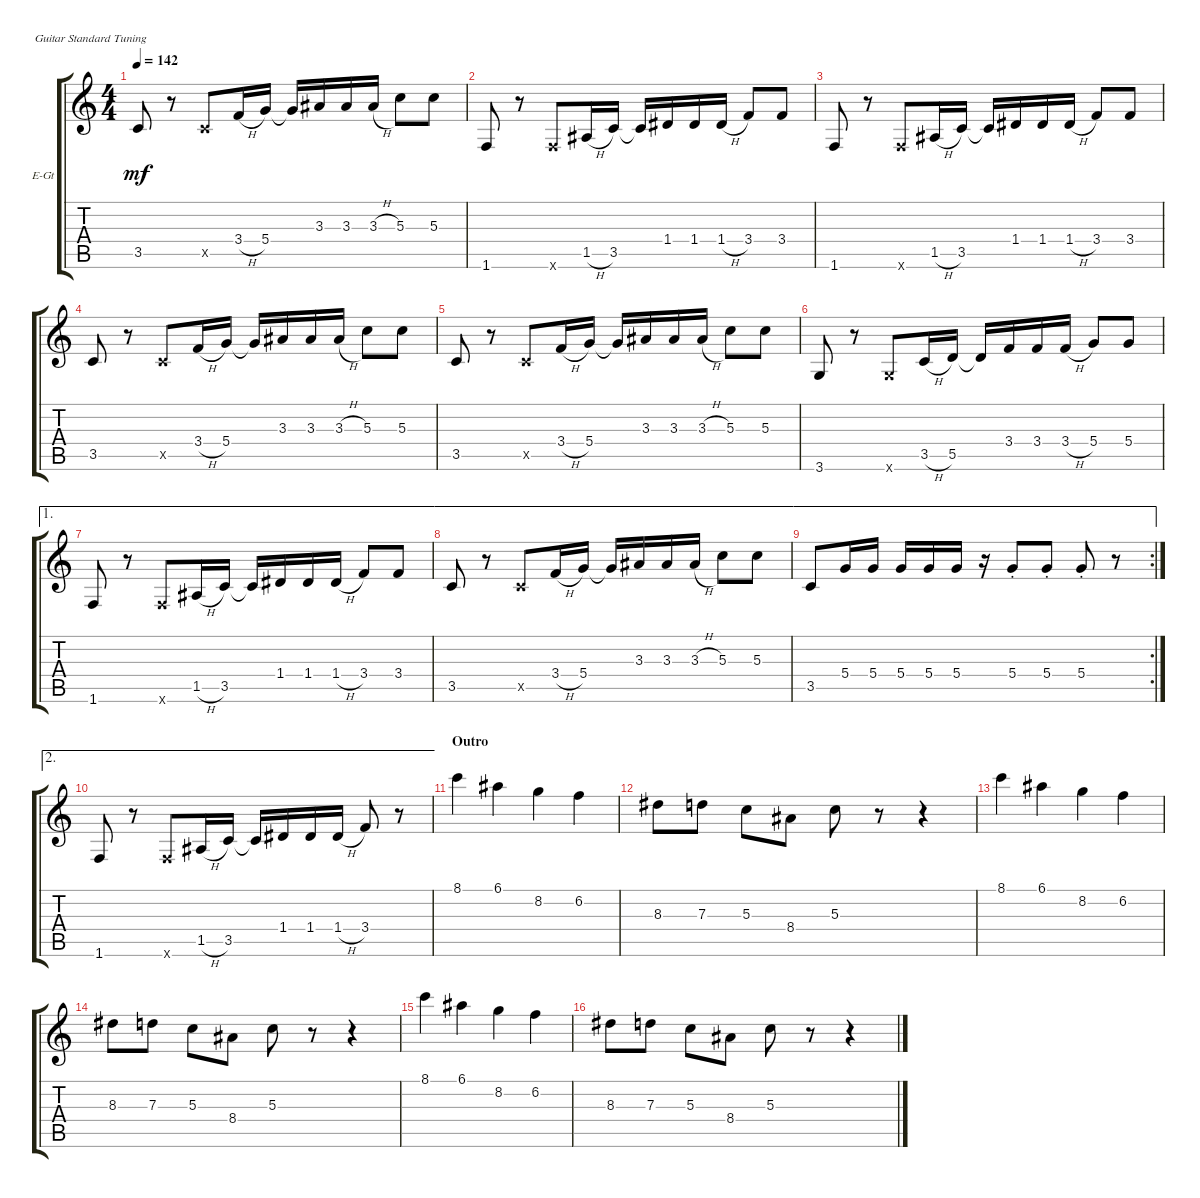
\defaultSystemsLayout 4
\bracketExtendMode groupsimilarinstruments
\firstSystemTrackNameOrientation horizontal
\otherSystemsTrackNameOrientation horizontal
\track ("Electric Guitar" "E-Gt") {instrument electricguitarclean}
\staff {score tabs}
\tuning (E4 B3 G3 D3 A2 E2)
\ts (4 4)
\tempo 142
\clef g2
\ks c
3.5.8{dy mf} r.8 3.5{x}.8 3.4{h}.16 5.4.16 5.4{t}.16 3.3.16 3.3.16 3.3{h}.16 5.3.8 5.3.8 |
1.6.8 r.8 1.6{x}.8 1.5{h}.16 3.5.16 3.5{t}.16 1.4.16 1.4.16 1.4{h}.16 3.4.8 3.4.8 |
1.6.8 r.8 1.6{x}.8 1.5{h}.16 3.5.16 3.5{t}.16 1.4.16 1.4.16 1.4{h}.16 3.4.8 3.4.8 |
3.5.8 r.8 3.5{x}.8 3.4{h}.16 5.4.16 5.4{t}.16 3.3.16 3.3.16 3.3{h}.16 5.3.8 5.3.8 |
3.5.8 r.8 3.5{x}.8 3.4{h}.16 5.4.16 5.4{t}.16 3.3.16 3.3.16 3.3{h}.16 5.3.8 5.3.8 |
3.6.8 r.8 3.6{x}.8 3.5{h}.16 5.5.16 5.5{t}.16 3.4.16 3.4.16 3.4{h}.16 5.4.8 5.4.8 |
\ae 1
1.6.8 r.8 1.6{x}.8 1.5{h}.16 3.5.16 3.5{t}.16 1.4.16 1.4.16 1.4{h}.16 3.4.8 3.4.8 |
\ae 1
3.5.8 r.8 3.5{x}.8 3.4{h}.16 5.4.16 5.4{t}.16 3.3.16 3.3.16 3.3{h}.16 5.3.8 5.3.8 |
\ae 1
\rc 2
3.5.8 5.4.16 5.4.16 5.4.16 5.4.16 5.4.16 r.16 5.4{st}.8 5.4{st}.8 5.4{st}.8 r.8 |
\ae 2
1.6.8 r.8 1.6{x}.8 1.5{h}.16 3.5.16 3.5{t}.16 1.4.16 1.4.16 1.4{h}.16 3.4.8 r.8 |
\section ("" "Outro")
8.1.4 6.1.4 8.2.4 6.2.4 |
8.3.8 7.3.8 5.3.8 8.4.8 5.3.8 r.8 r.4 |
8.1.4 6.1.4 8.2.4 6.2.4 |
8.3.8 7.3.8 5.3.8 8.4.8 5.3.8 r.8 r.4 |
8.1.4 6.1.4 8.2.4 6.2.4 |
8.3.8 7.3.8 5.3.8 8.4.8 5.3.8 r.8 r.4
